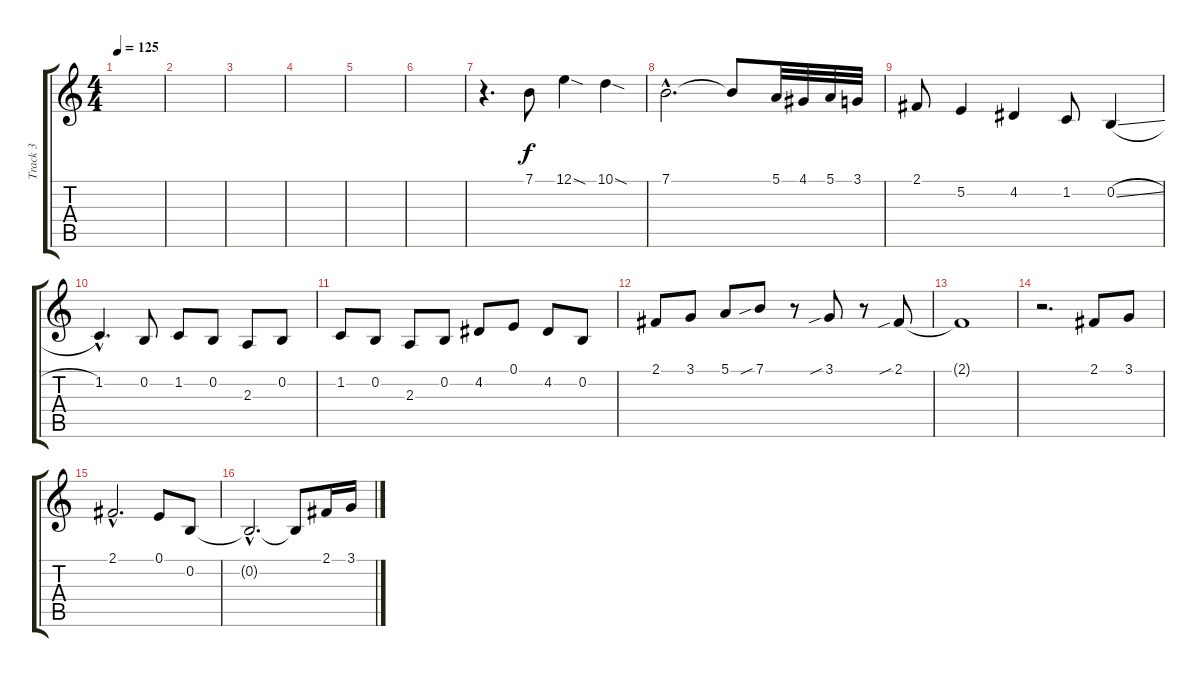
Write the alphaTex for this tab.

\track ("Track 3" "Track 3") {instrument tuba}
\staff {score tabs}
\tuning (E4 B3 G3 D3 A2 E2) {hide}
\ts (4 4)
\tempo 125
\clef g2
\ks c
|
|
|
|
|
|
r.4{d} 7.1.8 12.1{sod}.4 10.1{sod}.4 |
7.1{hac}.2{d} 7.1{t}.8 5.1.32 4.1.32 5.1.32 3.1.32 |
2.1.8 5.2.4 4.2.4 1.2.8 0.2{sl}.4 |
1.2{hac}.4{d} 0.2.8 1.2.8 0.2.8 2.3.8 0.2.8 |
1.2.8 0.2.8 2.3.8 0.2.8 4.2.8 0.1.8 4.2.8 0.2.8 |
2.1.8 3.1.8 5.1.8 7.1{sib}.8 r.8 3.1{sib}.8 r.8 2.1{sib}.8 |
2.1{t}.1 |
r.2{d} 2.1.8 3.1.8 |
2.1{hac}.2{d} 0.1.8 0.2.8 |
0.2{hac t}.2{d} 0.2{t}.8 2.1.16 3.1.16
